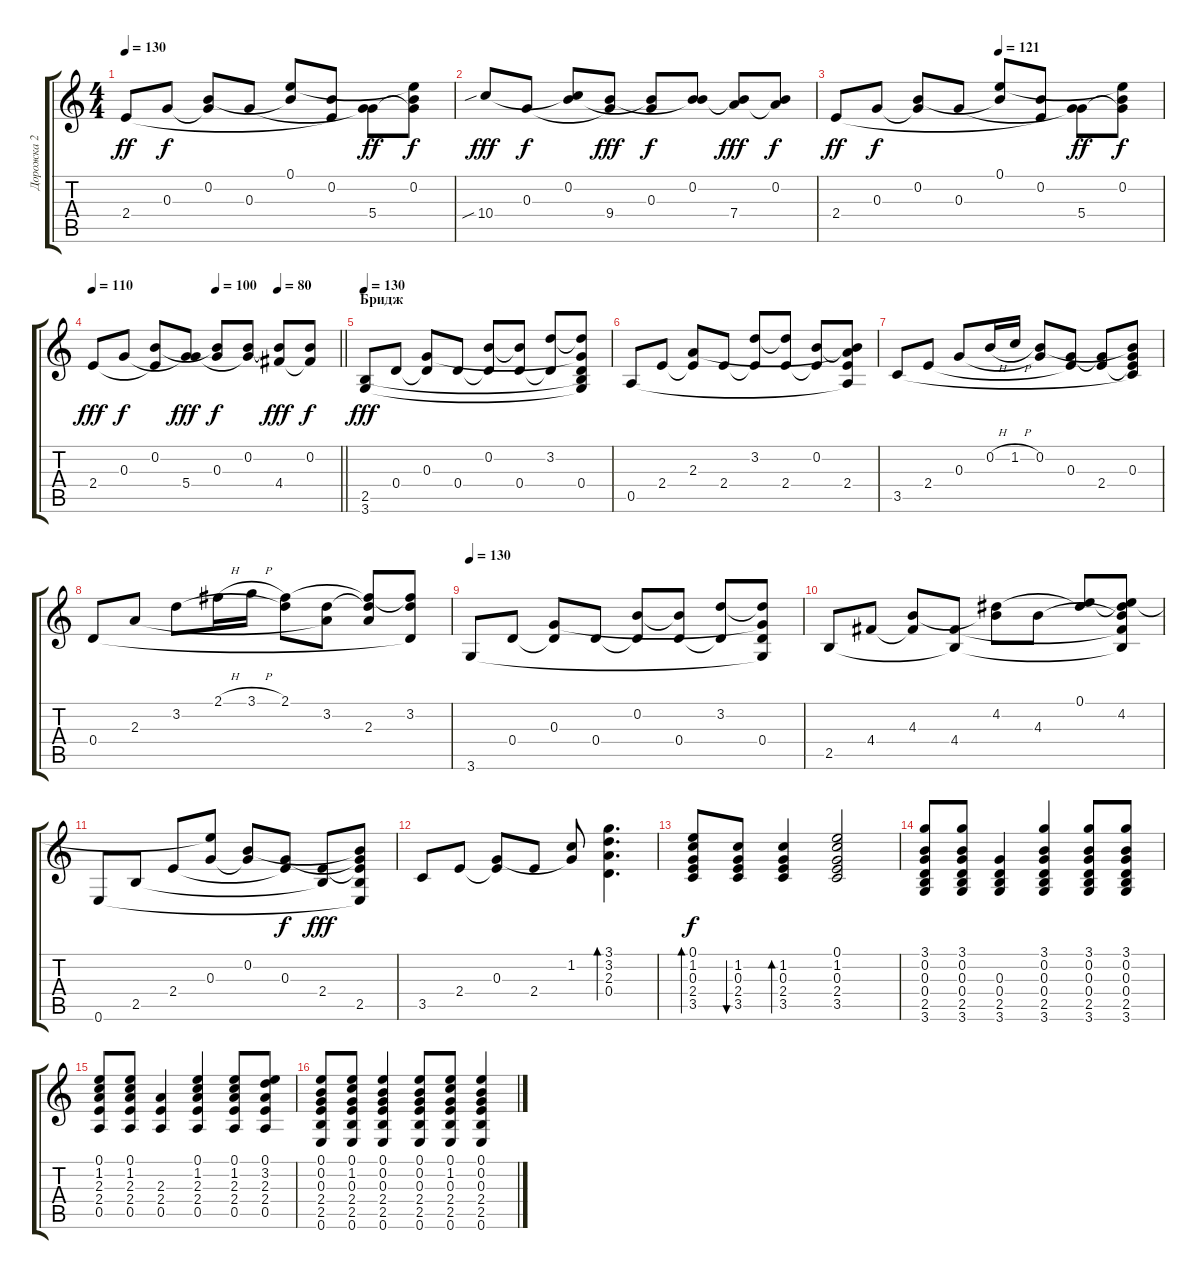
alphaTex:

\track ("Дорожка 2" "Дорожка 2") {instrument acousticguitarsteel}
\staff {score tabs}
\tuning (E4 B3 G3 D3 A2 E2) {hide}
\ts (4 4)
\tempo 130
\clef g2
\ks c
2.4.8{dy ff} 0.3.8{dy f} (0.2 0.3{t}).8 0.3.8 (0.1 0.2{t}).8 (0.2 2.4{t}).8 (0.3{t} 5.4).8{dy ff} (0.1{t} 0.2 5.4{t}).8{dy f} |
10.4{sib}.8{dy fff} 0.3.8{dy f} (0.2 10.4{t}).8 (0.3{t} 9.4).8{dy fff} (0.2{t} 0.3).8{dy f} (0.2 9.4{t}).8 (0.2{t} 7.4).8{dy fff} (0.2 7.4{t}).8{dy f} |
\tempo (121 0.5)
2.4.8{dy ff} 0.3.8{dy f} (0.2 0.3{t}).8 0.3.8 (0.1 0.2{t}).8 (0.2 2.4{t}).8 (0.3{t} 5.4).8{dy ff} (0.1{t} 0.2 5.4{t}).8{dy f} |
\tempo 110
\tempo (100 0.5)
\tempo (80 0.75)
\barLineRight lightlight
2.4.8{dy fff} 0.3.8{dy f} (0.2 2.4{t}).8 (0.3{t} 5.4).8{dy fff} (0.2{t} 0.3).8{dy f} (0.2 5.4{t}).8 (0.2{t} 4.4).8{dy fff} (0.2 4.4{t}).8{dy f} |
\section ("" "Бридж")
\tempo 130
(2.5 3.6).8{dy fff} 0.4.8 (0.3 0.4{t}).8 0.4.8 (0.2 0.4{t}).8 (0.2{t} 0.4).8 (3.2 0.4{t}).8 (3.2{t} 0.3{t} 0.4 2.5{t} 3.6{t}).8 |
0.5.8 2.4.8 (2.3 2.4{t}).8 2.4.8 (3.2 2.4{t}).8 (3.2{t} 2.4).8 (0.2 2.4{t}).8 (0.2{t} 2.3{t} 2.4 0.5{t}).8 |
3.5.8 2.4.8 0.3.8 0.2{h}.16 1.2{h}.16 (0.2 0.3{t}).8 (0.3 2.4{t}).8 (0.3{t} 2.4).8 (0.2{t} 0.3 2.4{t} 3.5{t}).8 |
0.4.8 2.3.8 3.2.8 2.1{h}.16 3.1{h}.16 (2.1 3.2{t}).8 (3.2 2.3{t}).8 (2.1{t} 3.2{t} 2.3).8 (2.1{t} 3.2 0.4{t}).8 |
\tempo 130
3.6.8 0.4.8 (0.3 0.4{t}).8 0.4.8 (0.2 0.4{t}).8 (0.2{t} 0.4).8 (3.2 0.4{t}).8 (3.2{t} 0.3{t} 0.4 3.6{t}).8 |
2.5.8 4.4.8 (4.3 4.4{t}).8 (4.4 2.5{t}).8 (4.2 4.3{t}).8 4.3.8 (0.1 4.2{t}).8 (0.1{t} 4.2 4.3{t} 4.4{t} 2.5{t}).8 |
0.6.8 2.5.8 2.4.8 (0.1{t} 0.3).8 (0.2 0.3{t}).8 (0.3 2.4{t}).8{dy f} (2.4 2.5{t}).8{dy fff} (0.2{t} 0.3{t} 2.4{t} 2.5 0.6{t}).8 |
3.5.8 2.4.8 (0.3 2.4{t}).8 2.4.8 (1.2 0.3{t}).8 (3.1 3.2 2.3 0.4).4{d bd 60} |
(0.1 1.2 0.3 2.4 3.5).8{bd 60 dy f} (1.2 0.3 2.4 3.5).8{bu 60} (1.2 0.3 2.4 3.5).4{bd 60} (0.1 1.2 0.3 2.4 3.5).2 |
(3.1 0.2 0.3 0.4 2.5 3.6).8 (3.1 0.2 0.3 0.4 2.5 3.6).8 (0.3 0.4 2.5 3.6).4 (3.1 0.2 0.3 0.4 2.5 3.6).4 (3.1 0.2 0.3 0.4 2.5 3.6).8 (3.1 0.2 0.3 0.4 2.5 3.6).8 |
(0.1 1.2 2.3 2.4 0.5).8 (0.1 1.2 2.3 2.4 0.5).8 (2.3 2.4 0.5).4 (0.1 1.2 2.3 2.4 0.5).4 (0.1 1.2 2.3 2.4 0.5).8 (0.1 3.2 2.3 2.4 0.5).8 |
(0.1 0.2 0.3 2.4 2.5 0.6).8 (0.1 1.2 0.3 2.4 2.5 0.6).8 (0.1 0.2 0.3 2.4 2.5 0.6).4 (0.1 0.2 0.3 2.4 2.5 0.6).8 (0.1 1.2 0.3 2.4 2.5 0.6).8 (0.1 0.2 0.3 2.4 2.5 0.6).4
